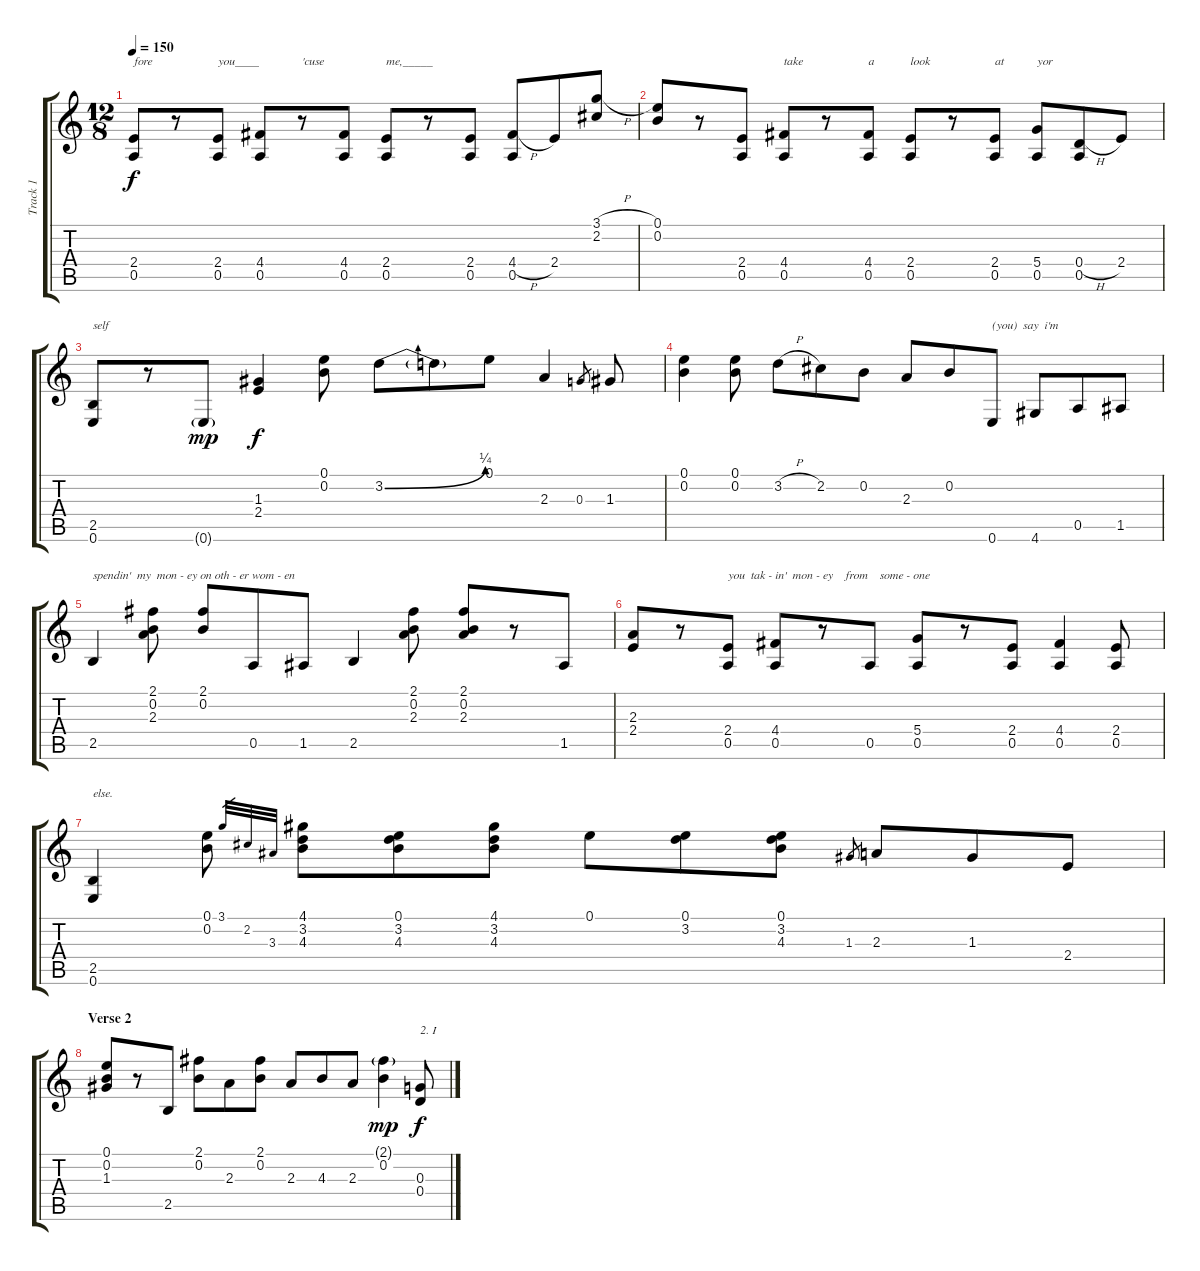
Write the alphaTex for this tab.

\track ("Track 1" "Track 1") {instrument acousticguitarnylon}
\staff {score tabs}
\tuning (E4 B3 G3 D3 A2 E2) {hide}
\ts (12 8)
\tempo 150
\clef g2
\ks c
(2.4 0.5).8{txt "fore" dy f} r.8 (2.4 0.5).8{txt "you____"} (4.4 0.5).8 r.8{txt "'cuse"} (4.4 0.5).8 (2.4 0.5).8{txt "me,_____"} r.8 (2.4 0.5).8 (4.4{h} 0.5).8 2.4.8 (3.1{h} 2.2).8 |
(0.1 0.2).8 r.8 (2.4 0.5).8 (4.4 0.5).8{txt "take"} r.8 (4.4 0.5).8{txt "a"} (2.4 0.5).8{txt "look"} r.8 (2.4 0.5).8{txt "at"} (5.4 0.5).8{txt "yor"} (0.4{h} 0.5).8 2.4.8 |
(2.5 0.6).8{txt "self"} r.8 0.6{g}.8{dy mp} (1.3 2.4).4{dy f} (0.1 0.2).8 3.2{be (bend 0 0 60 1)}.8 3.2{t}.8 0.1.8 2.3.4 0.3.8{gr} 1.3.8 |
(0.1 0.2).4 (0.1 0.2).8 3.2{h}.8 2.2.8 0.2.8 2.3.8 0.2.8 0.6.8{txt "(you)  say  i'm"} 4.6.8 0.5.8 1.5.8 |
2.5.4{txt "spendin'  my  mon - ey on oth - er wom - en"} (2.1 0.2 2.3).8 (2.1 0.2).8 0.5.8 1.5.8 2.5.4 (2.1 0.2 2.3).8 (2.1 0.2 2.3).8 r.8 1.5.8 |
(2.3 2.4).8 r.8 (2.4 0.5).8{txt "you  tak - in'  mon - ey    from    some - one"} (4.4 0.5).8 r.8 0.5.8 (5.4 0.5).8 r.8 (2.4 0.5).8 (4.4 0.5).4 (2.4 0.5).8 |
(2.5 0.6).4{txt "else."} (0.1 0.2).8 3.1.32{gr} 2.2.32{gr} 3.3.32{gr} (4.1 3.2 4.3).8 (0.1 3.2 4.3).8 (4.1 3.2 4.3).8 0.1.8 (0.1 3.2).8 (0.1 3.2 4.3).8 1.3.8{gr} 2.3.8 1.3.8 2.4.8 |
\section ("" "Verse 2")
(0.1 0.2 1.3).8 r.8 2.5.8 (2.1 0.2).8 2.3.8 (2.1 0.2).8 2.3.8 4.3.8 2.3.8 (2.1{g} 0.2).4{dy mp} (0.3 0.4).8{txt "2. I" dy f}
